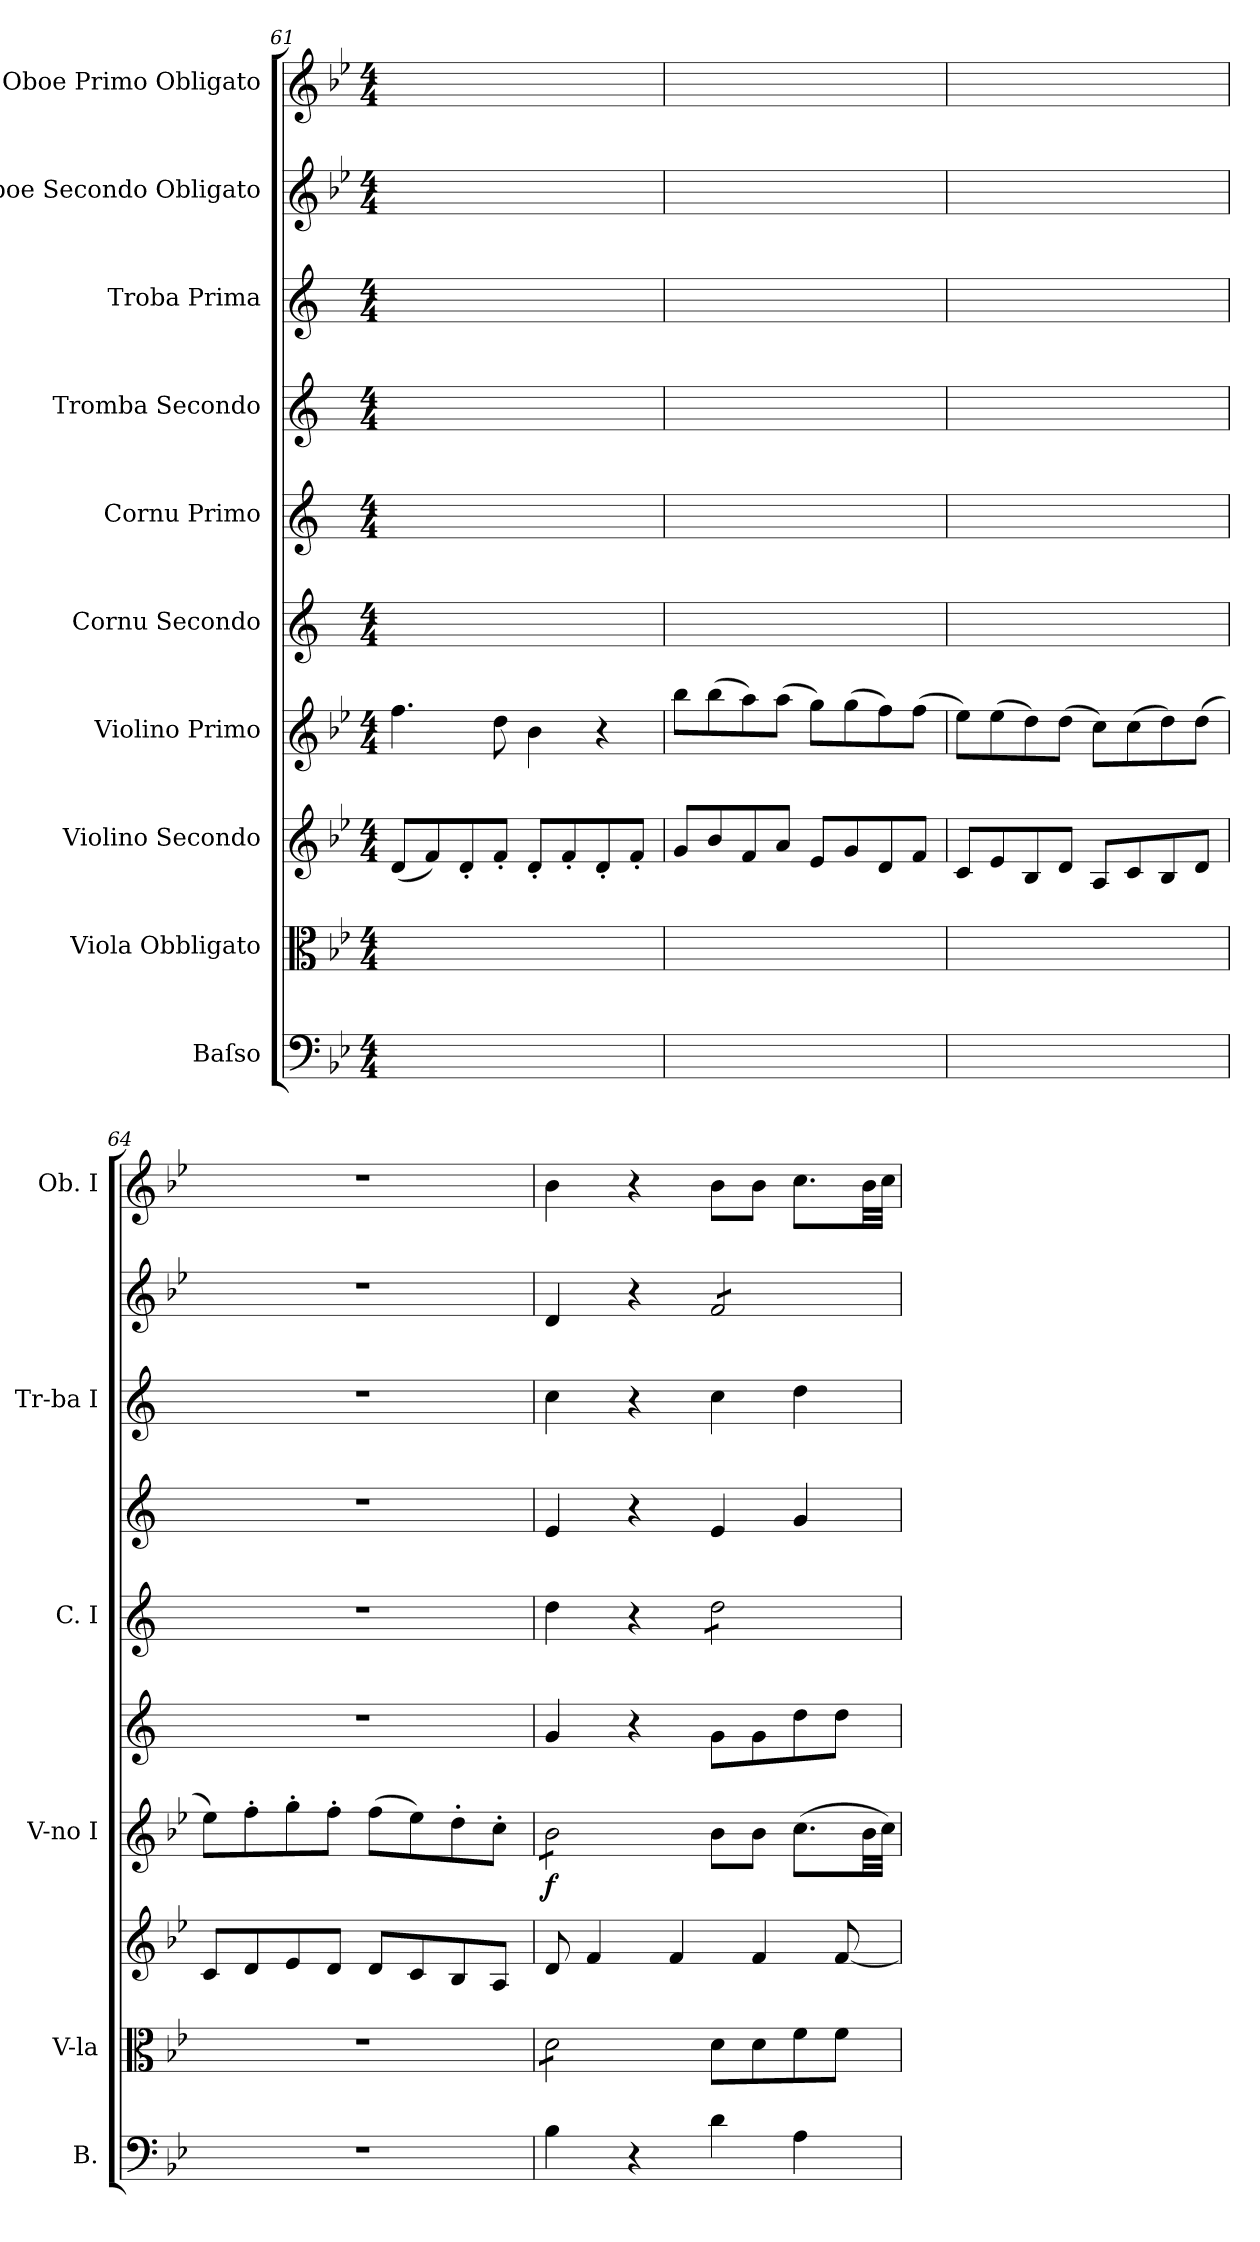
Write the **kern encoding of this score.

**kern	**kern	**kern	**kern	**dynam	**kern	**kern	**kern	**kern	**kern	**kern
*part10	*part9	*part8	*part7	*part7	*part6	*part5	*part4	*part3	*part2	*part1
*staff10	*staff9	*staff8	*staff7	*staff7	*staff6	*staff5	*staff4	*staff3	*staff2	*staff1
*I"Baſso	*I"Viola Obbligato	*I"Violino Secondo	*I"Violino Primo	*	*I"Cornu Secondo	*I"Cornu Primo	*I"Tromba Secondo	*I"Troba Prima	*I"Oboe Secondo Obligato	*I"Oboe Primo Obligato
*I'B.	*I'V-la	*	*I'V-no I	*	*	*I'C. I	*	*I'Tr-ba I	*	*I'Ob. I
*clefF4	*clefC3	*clefG2	*clefG2	*	*clefG2	*clefG2	*clefG2	*clefG2	*clefG2	*clefG2
*	*	*	*	*	*ITrd5c9	*ITrd5c9	*ITrd1c2	*ITrd1c2	*	*
*k[b-e-]	*k[b-e-]	*k[b-e-]	*k[b-e-]	*	*k[b-e-a-]	*k[b-e-a-]	*k[b-e-]	*k[b-e-]	*k[b-e-]	*k[b-e-]
*M4/4	*M4/4	*M4/4	*M4/4	*	*M4/4	*M4/4	*M4/4	*M4/4	*M4/4	*M4/4
=61	=61	=61	=61	=61	=61	=61	=61	=61	=61	=61
1ryy	1ryy	(8d/L	4.ff\	.	1ryy	1ryy	1ryy	1ryy	1ryy	1ryy
.	.	8f/)	.	.	.	.	.	.	.	.
.	.	8d'/	.	.	.	.	.	.	.	.
.	.	8f'/J	8dd\	.	.	.	.	.	.	.
.	.	8d'/L	4b-\	.	.	.	.	.	.	.
.	.	8f'/	.	.	.	.	.	.	.	.
.	.	8d'/	4r	.	.	.	.	.	.	.
.	.	8f'/J	.	.	.	.	.	.	.	.
=62	=62	=62	=62	=62	=62	=62	=62	=62	=62	=62
1ryy	1ryy	8g/L	8bb-\L	.	1ryy	1ryy	1ryy	1ryy	1ryy	1ryy
.	.	8b-/	(8bb-\	.	.	.	.	.	.	.
.	.	8f/	8aa\)	.	.	.	.	.	.	.
.	.	8a/J	(8aa\J	.	.	.	.	.	.	.
.	.	8e-/L	8gg\L)	.	.	.	.	.	.	.
.	.	8g/	(8gg\	.	.	.	.	.	.	.
.	.	8d/	8ff\)	.	.	.	.	.	.	.
.	.	8f/J	(8ff\J	.	.	.	.	.	.	.
=63	=63	=63	=63	=63	=63	=63	=63	=63	=63	=63
1ryy	1ryy	8c/L	8ee-\L)	.	1ryy	1ryy	1ryy	1ryy	1ryy	1ryy
.	.	8e-/	(8ee-\	.	.	.	.	.	.	.
.	.	8B-/	8dd\)	.	.	.	.	.	.	.
.	.	8d/J	(8dd\J	.	.	.	.	.	.	.
.	.	8A/L	8cc\L)	.	.	.	.	.	.	.
.	.	8c/	(8cc\	.	.	.	.	.	.	.
.	.	8B-/	8dd\)	.	.	.	.	.	.	.
.	.	8d/J	(8dd\J	.	.	.	.	.	.	.
=64	=64	=64	=64	=64	=64	=64	=64	=64	=64	=64
1r	1r	8c/L	8ee-\L)	.	1r	1r	1r	1r	1r	1r
.	.	8d/	8ff'\	.	.	.	.	.	.	.
.	.	8e-/	8gg'\	.	.	.	.	.	.	.
.	.	8d/J	8ff'\J	.	.	.	.	.	.	.
.	.	8d/L	(8ff\L	.	.	.	.	.	.	.
.	.	8c/	8ee-\)	.	.	.	.	.	.	.
.	.	8B-/	8dd'\	.	.	.	.	.	.	.
.	.	8A/J	8cc'\J	.	.	.	.	.	.	.
=65	=65	=65	=65	=65	=65	=65	=65	=65	=65	=65
*	*tremolo	*	*	*	*	*	*	*	*	*
*	*	*	*tremolo	*	*	*	*	*	*	*
4B-\	8d\L	8d/	8b-\L	f	4B-/	4f\	4d/	4b-\	4d/	4b-\
.	8d\	4f/	8b-\	.	.	.	.	.	.	.
4r	8d\	.	8b-\	.	4r	4r	4r	4r	4r	4r
.	8d\J	4f/	8b-\J	.	.	.	.	.	.	.
*	*	*	*Xtremolo	*	*	*	*	*	*	*
*	*Xtremolo	*	*	*	*	*	*	*	*	*
*	*	*	*	*	*	*tremolo	*	*	*	*
*	*	*	*	*	*	*	*	*	*tremolo	*
4d\	8d\L	.	8b-\L	.	8B-\L	8f\L	4d/	4b-\	8f/L	8b-\L
.	8d\	4f/	8b-\J	.	8B-\	8f\	.	.	8f/	8b-\J
4A\	8f\	.	(8.cc\L	.	8f\	8f\	4f/	4cc\	8f/	8.cc\L
.	8f\J	[8f/	.	.	8f\J	8f\J	.	.	8f/J	.
*	*	*	*	*	*	*	*	*	*Xtremolo	*
*	*	*	*	*	*	*Xtremolo	*	*	*	*
.	.	.	32b-\LL	.	.	.	.	.	.	32b-\LL
.	.	.	32cc\JJJ)	.	.	.	.	.	.	32cc\JJJ
=	=	=	=	=	=	=	=	=	=	=
*-	*-	*-	*-	*-	*-	*-	*-	*-	*-	*-
